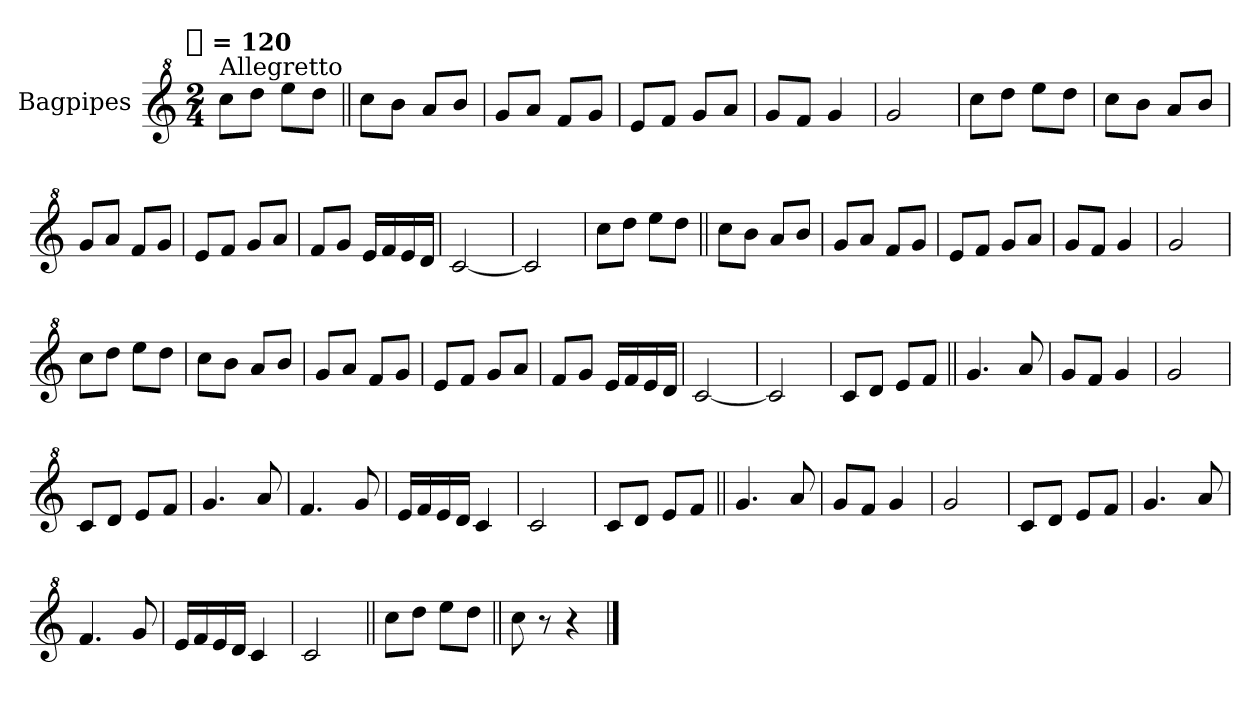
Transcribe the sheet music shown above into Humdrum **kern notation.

**kern
*part1
*staff1
*I"Bagpipes
*I'Bag
*clefG^2
*ITrd1c2
*k[b-e-]
!!LO:TX:omd:t=[quarter] = 120
*M2/4
*MM120
=1
!LO:TX:a:t=Allegretto
8bb-L
8cccJ
8dddL
8cccJ
=||
8bb-L
8aaJ
8ggL
8aaJ
=
8ffL
8ggJ
8ee-L
8ffJ
=
8ddL
8ee-J
8ffL
8ggJ
=
8ffL
8ee-J
4ff
=
2ff
=
8bb-L
8cccJ
8dddL
8cccJ
=
8bb-L
8aaJ
8ggL
8aaJ
=
8ffL
8ggJ
8ee-L
8ffJ
=
8ddL
8ee-J
8ffL
8ggJ
=
8ee-L
8ffJ
16ddLL
16ee-
16dd
16ccJJ
=
[2b-
=
2b-]
=
8bb-L
8cccJ
8dddL
8cccJ
=||
8bb-L
8aaJ
8ggL
8aaJ
=
8ffL
8ggJ
8ee-L
8ffJ
=
8ddL
8ee-J
8ffL
8ggJ
=
8ffL
8ee-J
4ff
=
2ff
=
8bb-L
8cccJ
8dddL
8cccJ
=
8bb-L
8aaJ
8ggL
8aaJ
=
8ffL
8ggJ
8ee-L
8ffJ
=
8ddL
8ee-J
8ffL
8ggJ
=
8ee-L
8ffJ
16ddLL
16ee-
16dd
16ccJJ
=
[2b-
=
2b-]
=
8b-L
8ccJ
8ddL
8ee-J
=||
4.ff
8gg
=
8ffL
8ee-J
4ff
=
2ff
=
8b-L
8ccJ
8ddL
8ee-J
=
4.ff
8gg
=
4.ee-
8ff
=
16ddLL
16ee-
16dd
16ccJJ
4b-
=
2b-
=
8b-L
8ccJ
8ddL
8ee-J
=||
4.ff
8gg
=
8ffL
8ee-J
4ff
=
2ff
=
8b-L
8ccJ
8ddL
8ee-J
=
4.ff
8gg
=
4.ee-
8ff
=
16ddLL
16ee-
16dd
16ccJJ
4b-
=
2b-
=||
8bb-L
8cccJ
8dddL
8cccJ
=||
8bb-
8r
4r
==
*-
